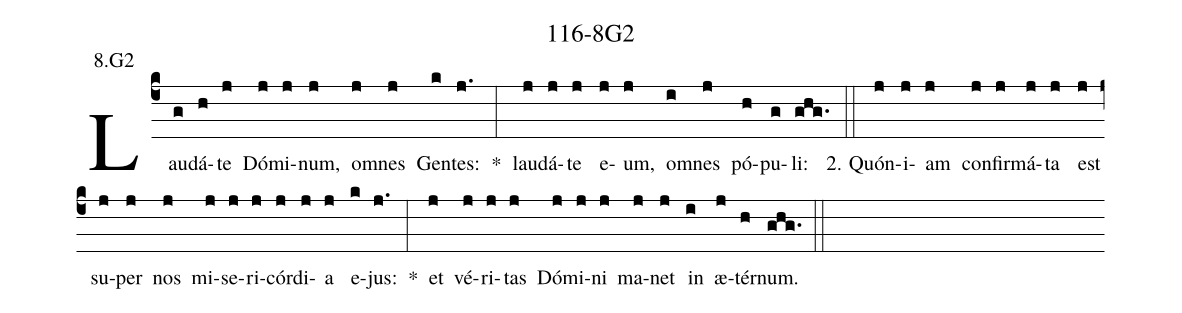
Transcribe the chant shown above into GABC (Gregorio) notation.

name: 116-8G2;
annotation: 8.G2;
%%
(c4)Lau(g)dá(h)te(j) Dó(j)mi(j)num,(j) om(j)nes(j) Gen(k)tes:(j.) *(:) lau(j)dá(j)te(j) e(j)um,(j) om(i)nes(j) pó(h)pu(g)li:(ghg.) (::)
2. Quón(j)i(j)am(j) con(j)fir(j)má(j)ta(j) est(j) su(j)per(j) nos(j) mi(j)se(j)ri(j)cór(j)di(j)a(j) e(k)jus:(j.) *(:) et(j) vé(j)ri(j)tas(j) Dó(j)mi(j)ni(j) ma(j)net(j) in(i) æ(j)tér(h)num.(ghg.) (::)
